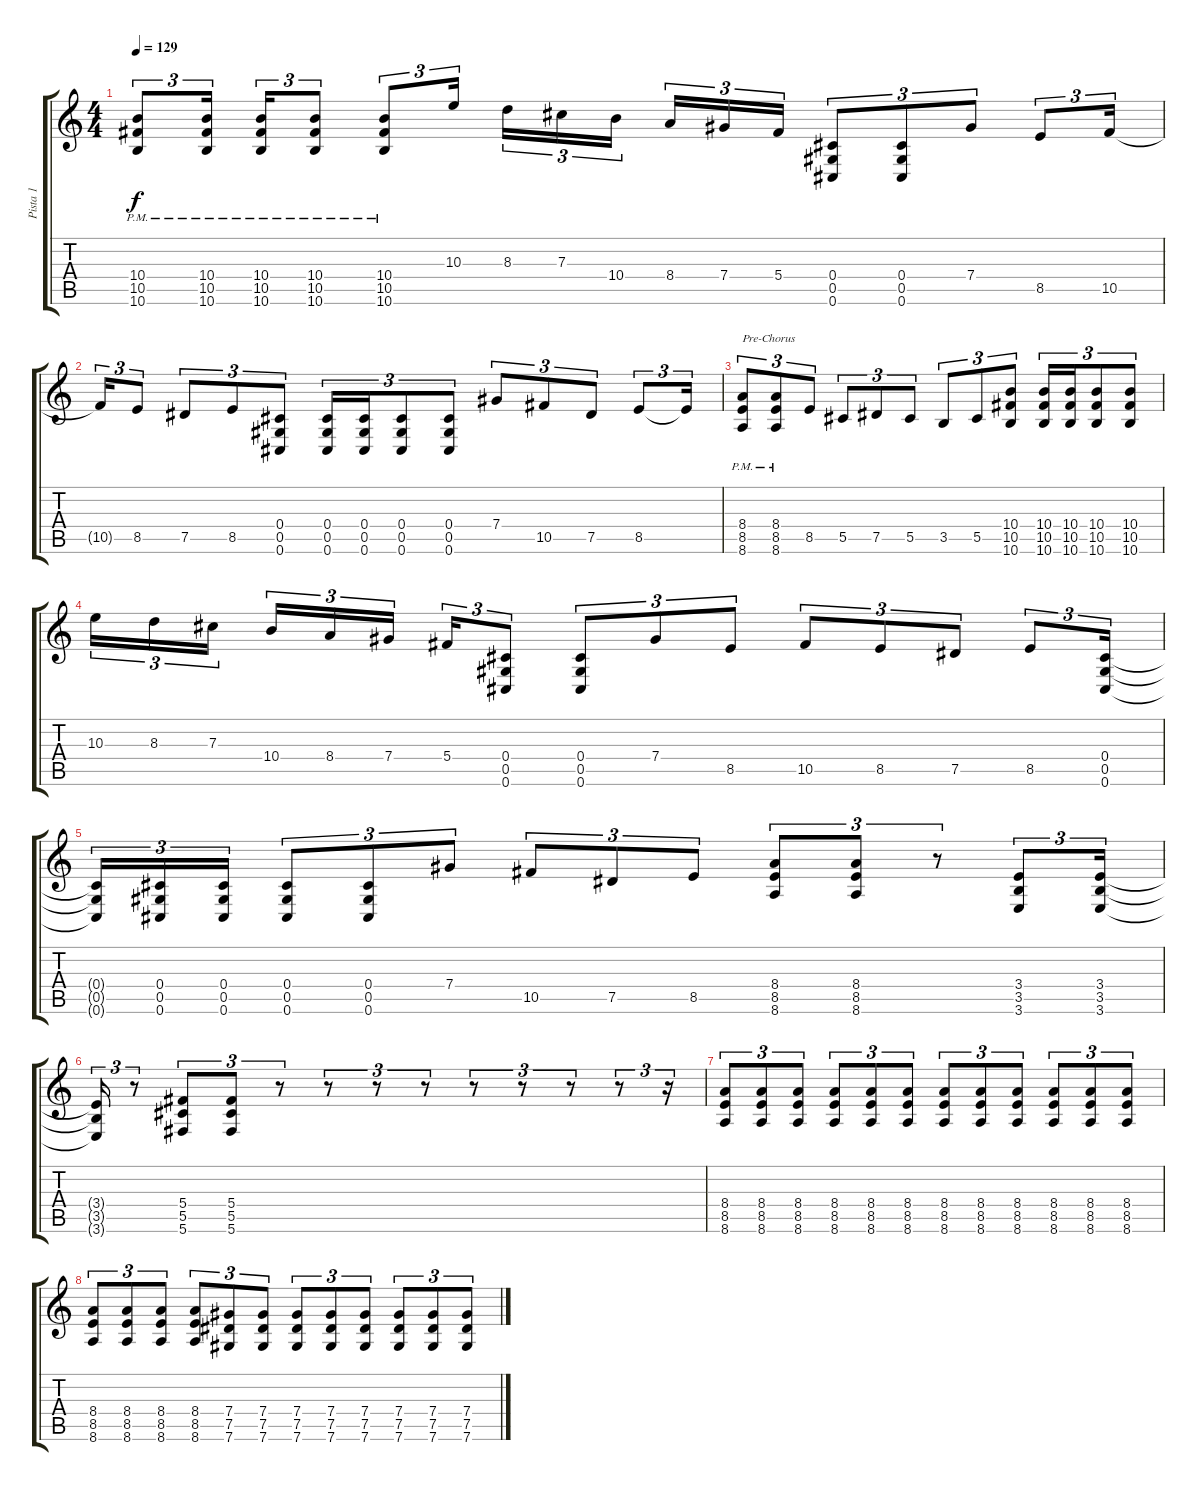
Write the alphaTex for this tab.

\track ("Pista 1" "Pista 1") {instrument distortionguitar}
\staff {score tabs}
\tuning (Eb4 Bb3 Gb3 Db3 Ab2 Db2) {hide}
\ts (4 4)
\tempo 129
\clef g2
\ks c
(10.4{pm} 10.5{pm} 10.6{pm}).8{tu (3 2) dy f} (10.4{pm} 10.5{pm} 10.6{pm}).16{tu (3 2) beam splitsecondary} (10.4{pm} 10.5{pm} 10.6{pm}).16{tu (3 2)} (10.4{pm} 10.5{pm} 10.6{pm}).8{tu (3 2)} (10.4{pm} 10.5{pm} 10.6{pm}).8{tu (3 2)} 10.3.16{tu (3 2) beam splitsecondary} 8.3.16{tu (3 2)} 7.3.16{tu (3 2)} 10.4.16{tu (3 2)} 8.4.16{tu (3 2)} 7.4.16{tu (3 2)} 5.4.16{tu (3 2)} (0.4 0.5 0.6).8{tu (3 2)} (0.4 0.5 0.6).8{tu (3 2)} 7.4.8{tu (3 2)} 8.5.8{tu (3 2)} 10.5.16{tu (3 2)} |
10.5{t}.16{tu (3 2)} 8.5.8{tu (3 2)} 7.5.8{tu (3 2)} 8.5.8{tu (3 2)} (0.4 0.5 0.6).8{tu (3 2)} (0.4 0.5 0.6).16{tu (3 2)} (0.4 0.5 0.6).16{tu (3 2)} (0.4 0.5 0.6).8{tu (3 2)} (0.4 0.5 0.6).8{tu (3 2)} 7.4.8{tu (3 2)} 10.5.8{tu (3 2)} 7.5.8{tu (3 2)} 8.5.8{tu (3 2)} 8.5{t}.16{tu (3 2)} |
(8.4{pm} 8.5{pm} 8.6{pm}).8{tu (3 2) txt "Pre-Chorus"} (8.4{pm} 8.5{pm} 8.6{pm}).8{tu (3 2)} 8.5.8{tu (3 2)} 5.5.8{tu (3 2)} 7.5.8{tu (3 2)} 5.5.8{tu (3 2)} 3.5.8{tu (3 2)} 5.5.8{tu (3 2)} (10.4 10.5 10.6).8{tu (3 2)} (10.4 10.5 10.6).16{tu (3 2)} (10.4 10.5 10.6).16{tu (3 2)} (10.4 10.5 10.6).8{tu (3 2)} (10.4 10.5 10.6).8{tu (3 2)} |
10.3.16{tu (3 2)} 8.3.16{tu (3 2)} 7.3.16{tu (3 2) beam splitsecondary} 10.4.16{tu (3 2)} 8.4.16{tu (3 2)} 7.4.16{tu (3 2)} 5.4.16{tu (3 2)} (0.4 0.5 0.6).8{tu (3 2)} (0.4 0.5 0.6).8{tu (3 2)} 7.4.8{tu (3 2)} 8.5.8{tu (3 2)} 10.5.8{tu (3 2)} 8.5.8{tu (3 2)} 7.5.8{tu (3 2)} 8.5.8{tu (3 2)} (0.4 0.5 0.6).16{tu (3 2)} |
(0.4{t} 0.5{t} 0.6{t}).16{tu (3 2)} (0.4 0.5 0.6).16{tu (3 2)} (0.4 0.5 0.6).16{tu (3 2)} (0.4 0.5 0.6).8{tu (3 2)} (0.4 0.5 0.6).8{tu (3 2)} 7.4.8{tu (3 2)} 10.5.8{tu (3 2)} 7.5.8{tu (3 2)} 8.5.8{tu (3 2)} (8.4 8.5 8.6).8{tu (3 2)} (8.4 8.5 8.6).8{tu (3 2)} r.8{tu (3 2)} (3.4 3.5 3.6).8{tu (3 2)} (3.4 3.5 3.6).16{tu (3 2)} |
(3.4{t} 3.5{t} 3.6{t}).16{tu (3 2)} r.8{tu (3 2)} (5.4 5.5 5.6).8{tu (3 2)} (5.4 5.5 5.6).8{tu (3 2)} r.8{tu (3 2)} r.8{tu (3 2)} r.8{tu (3 2)} r.8{tu (3 2)} r.8{tu (3 2)} r.8{tu (3 2)} r.8{tu (3 2)} r.8{tu (3 2)} r.16{tu (3 2)} |
(8.4 8.5 8.6).8{tu (3 2)} (8.4 8.5 8.6).8{tu (3 2)} (8.4 8.5 8.6).8{tu (3 2)} (8.4 8.5 8.6).8{tu (3 2)} (8.4 8.5 8.6).8{tu (3 2)} (8.4 8.5 8.6).8{tu (3 2)} (8.4 8.5 8.6).8{tu (3 2)} (8.4 8.5 8.6).8{tu (3 2)} (8.4 8.5 8.6).8{tu (3 2)} (8.4 8.5 8.6).8{tu (3 2)} (8.4 8.5 8.6).8{tu (3 2)} (8.4 8.5 8.6).8{tu (3 2)} |
(8.4 8.5 8.6).8{tu (3 2)} (8.4 8.5 8.6).8{tu (3 2)} (8.4 8.5 8.6).8{tu (3 2)} (8.4 8.5 8.6).8{tu (3 2)} (7.4 7.5 7.6).8{tu (3 2)} (7.4 7.5 7.6).8{tu (3 2)} (7.4 7.5 7.6).8{tu (3 2)} (7.4 7.5 7.6).8{tu (3 2)} (7.4 7.5 7.6).8{tu (3 2)} (7.4 7.5 7.6).8{tu (3 2)} (7.4 7.5 7.6).8{tu (3 2)} (7.4 7.5 7.6).8{tu (3 2)}
